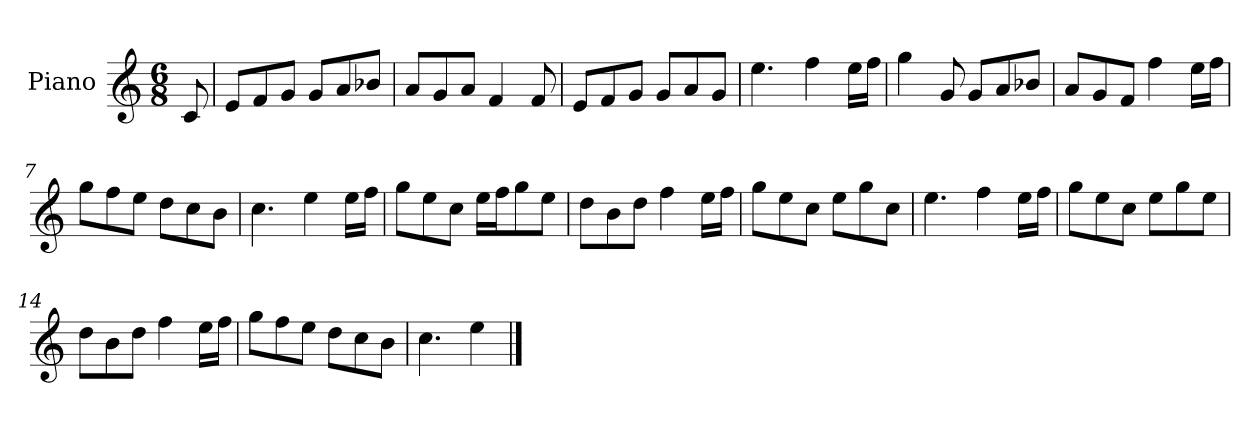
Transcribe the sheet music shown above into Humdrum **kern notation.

**kern
*part1
*staff1
*I"Piano
*I'Pno.
*clefG2
*k[]
*M6/8
=
8c/
=1
8e/L
8f/
8g/J
8g/L
8a/
8b-X/J
=2
8a/L
8g/
8a/J
4f/
8f/
=3
8e/L
8f/
8g/J
8g/L
8a/
8g/J
=4
4.ee\
4ff\
16ee\LL
16ff\JJ
=5
4gg\
8g/
8g/L
8a/
8b-X/J
=6
8a/L
8g/
8f/J
4ff\
16ee\LL
16ff\JJ
!!LO:LB:g=z
=7
8gg\L
8ff\
8ee\J
8dd\L
8cc\
8b\J
=8
4.cc\
4ee\
16ee\LL
16ff\JJ
=9
8gg\L
8ee\
8cc\J
16ee\LL
16ff\J
8gg\
8ee\J
=10
8dd\L
8b\
8dd\J
4ff\
16ee\LL
16ff\JJ
=11
8gg\L
8ee\
8cc\J
8ee\L
8gg\
8cc\J
=12
4.ee\
4ff\
16ee\LL
16ff\JJ
=13
8gg\L
8ee\
8cc\J
8ee\L
8gg\
8ee\J
!!LO:LB:g=z
=14
8dd\L
8b\
8dd\J
4ff\
16ee\LL
16ff\JJ
=15
8gg\L
8ff\
8ee\J
8dd\L
8cc\
8b\J
=16
4.cc\
4ee\
==
*-
